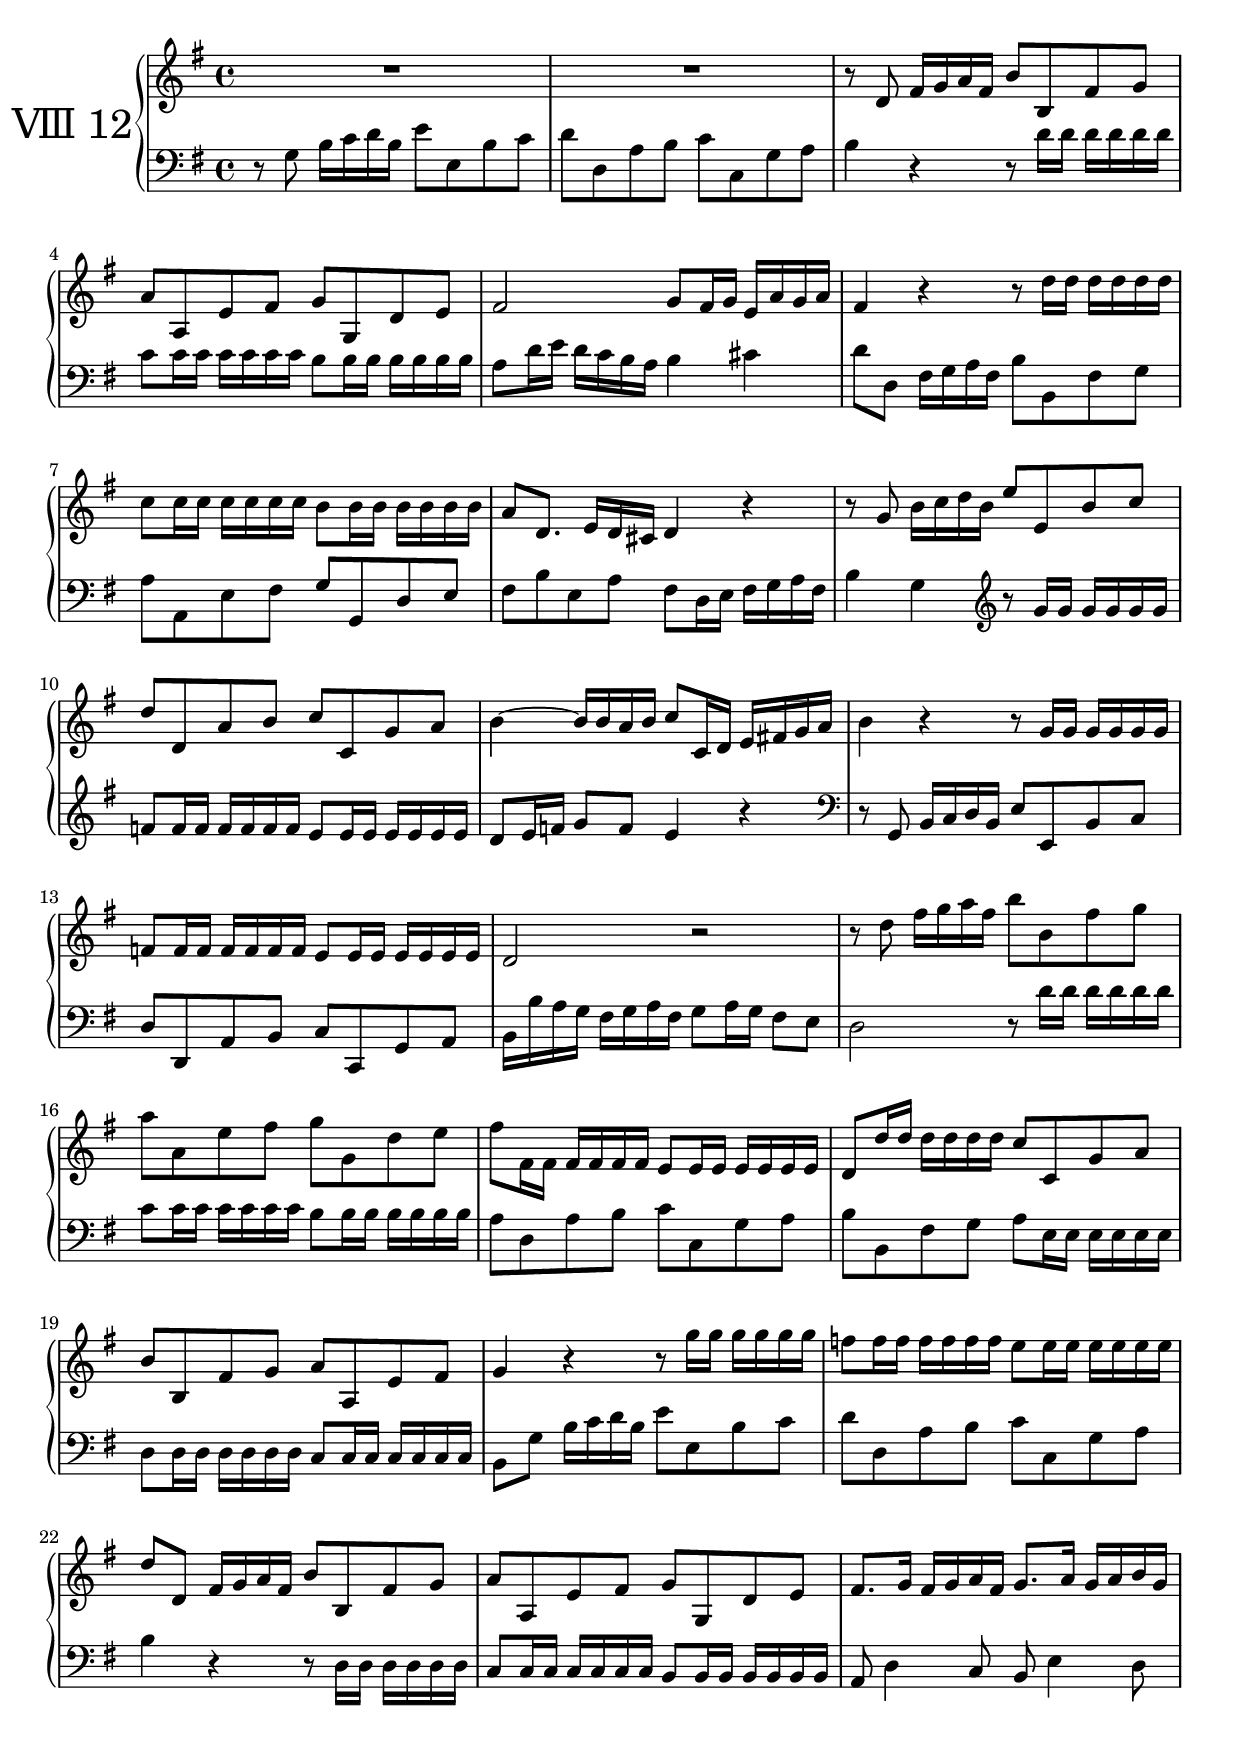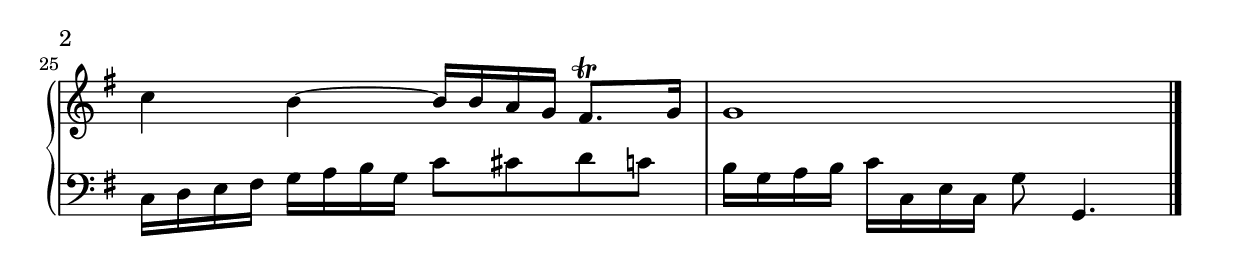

soprxii = \relative c'
{
	\key g \major
	R1 |
	R1 |
	r8 d fis16 g a fis b8 b, fis' g |
	a a, e' fis g g, d' e |
	fis2 g8 fis16 g e a g a |
	fis4 r r8 d'16 d d d d d |
	c8 c16 c c c c c b8 b16 b b b b b |
	a8 d,8. e16 d cis d4 r |
	r8 g b16 c d b e8 e, b' c |
	d d, a' b c c, g' a |
	b4 ~ b16 b a b c8 c,16 d e fis g a |
	b4 r r8 g16 g g g g g |
	f8 f16 f f f f f e8 e16 e e  e e e |
	d2 r |
	r8 d' fis16 g a fis b8 b, fis' g |
	a a, e' fis g g, d' e |
	fis8 fis,16 fis fis fis fis fis e8 e16 e e e e e |
	d8 d'16 d d d d d c8 c, g' a |
	b b, fis' g a a, e' fis |
	g4 r r8 g'16 g g g g g |
	f8 f16 f f f f f e8 e16 e e e e e |
	d8 d, fis16 g a fis b8 b, fis' g |
	a a, e' fis g g, d' e |
	fis8. g16 fis g a fis g8. a16 g a b g |
	c4 b ~ b16 b a g fis8.\trill g16 |
	g1 |
	\bar "|."
}

bassxii = \relative c'
{
	\key g \major
	\showStaffSwitch
	%\change Staff = "up"
	\clef bass
	r8 g b16 c d b e8 e, b' c |
	d d, a' b c c, g' a |
	b4 r r8 d16 d d d d d |
	c8 c16 c c c c c b8 b16 b b b b b |
	a8 d16 e d c b a b4 cis4 |
	d8 d, fis16 g a fis b8 b, fis' g |
	a a, e' fis g g, d' e |
	fis b e, a fis d16 e fis g a fis |
	b4 g \clef treble r8 g'16 g g g g g |
	f8 f16 f f f f f e8 e16 e e e e e |
	d8 e16 f g8 f e4 r |
	\clef bass
	r8 g,,8 b16 c d b e8 e, b' c |
	d d, a' b c c, g' a |
	b16 b' a g fis g a fis g8 a16 g fis8 e |
	d2 r8 d'16 d d d d d |
	c8 c16 c c c c c b8 b16 b b b b b |
	a8 d, a' b c c, g' a |
	b b, fis' g a e16 e e e e e |
	d8 d16 d d d d d c8 c16 c c c c c |
	b8 g' b16 c d b e8 e, b' c |
	d d, a' b c c, g' a |
	b4 r r8 d,16 d d d d d |
	c8 c16 c c c c c b8 b16 b b b b b |
	a8 d4 c8 b e4 d8 |
	c16 d e fis g a b g c8 cis d c |
	b16 g a b c c, e c g'8 g,4. |
}

\include "merge.ly"
\score
{
	\new PianoStaff <<
		\accidentalStyle "piano"

		\set PianoStaff.instrumentName = # "Ⅷ 12"
		\new Staff = "up" << { \soprxii } >>
		\new Staff = "down" << {\bassxii} >>
	>>
	\layout 
	{
		\context { \PianoStaff \override InstrumentName #'font-size = #5  }
		\context { \Staff \consists #merge-rests-engraver }
		\context { \Staff \consists #merge-mmrests-engraver }
		\context 
		{
			%\Score
			%\override SpacingSpanner.common-shortest-duration = #(ly:make-moment 1/8)
		}
	}
	\midi {\tempo 4=100}
}	